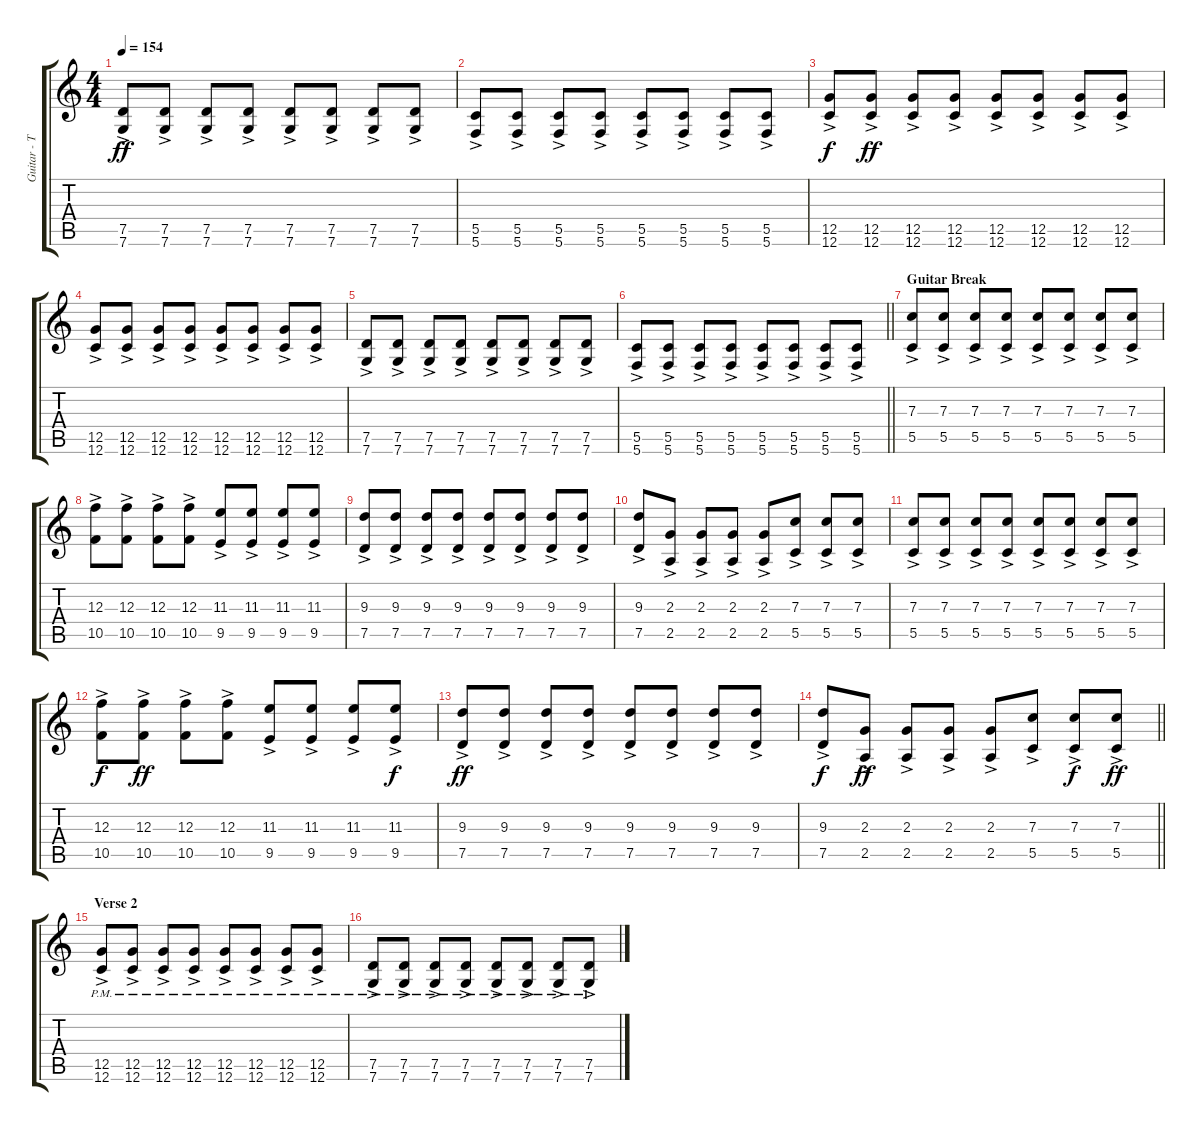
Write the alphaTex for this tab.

\track ("Guitar - Tom " "Guitar - T") {instrument overdrivenguitar}
\staff {score tabs}
\tuning (D4 A3 F3 C3 G2 C2) {hide}
\ts (4 4)
\tempo 154
\clef g2
\ks c
(7.5{ac} 7.6{ac}).8{dy ff} (7.5{ac} 7.6{ac}).8 (7.5{ac} 7.6{ac}).8 (7.5{ac} 7.6{ac}).8 (7.5{ac} 7.6{ac}).8 (7.5{ac} 7.6{ac}).8 (7.5{ac} 7.6{ac}).8 (7.5{ac} 7.6{ac}).8 |
(5.5{ac} 5.6{ac}).8 (5.5{ac} 5.6{ac}).8 (5.5{ac} 5.6{ac}).8 (5.5{ac} 5.6{ac}).8 (5.5{ac} 5.6{ac}).8 (5.5{ac} 5.6{ac}).8 (5.5{ac} 5.6{ac}).8 (5.5{ac} 5.6{ac}).8 |
(12.5{ac} 12.6).8{dy f} (12.5{ac} 12.6{ac}).8{dy ff} (12.5{ac} 12.6{ac}).8 (12.5{ac} 12.6{ac}).8 (12.5{ac} 12.6{ac}).8 (12.5{ac} 12.6{ac}).8 (12.5{ac} 12.6{ac}).8 (12.5{ac} 12.6{ac}).8 |
(12.5{ac} 12.6{ac}).8 (12.5{ac} 12.6{ac}).8 (12.5{ac} 12.6{ac}).8 (12.5{ac} 12.6{ac}).8 (12.5{ac} 12.6{ac}).8 (12.5{ac} 12.6{ac}).8 (12.5{ac} 12.6{ac}).8 (12.5{ac} 12.6{ac}).8 |
(7.5{ac} 7.6{ac}).8 (7.5{ac} 7.6{ac}).8 (7.5{ac} 7.6{ac}).8 (7.5{ac} 7.6{ac}).8 (7.5{ac} 7.6{ac}).8 (7.5{ac} 7.6{ac}).8 (7.5{ac} 7.6{ac}).8 (7.5{ac} 7.6{ac}).8 |
\barLineRight lightlight
(5.5{ac} 5.6{ac}).8 (5.5{ac} 5.6{ac}).8 (5.5{ac} 5.6{ac}).8 (5.5{ac} 5.6{ac}).8 (5.5{ac} 5.6{ac}).8 (5.5{ac} 5.6{ac}).8 (5.5{ac} 5.6{ac}).8 (5.5{ac} 5.6{ac}).8 |
\section ("" "Guitar Break")
(7.3{ac} 5.5{ac}).8{volume 16} (7.3{ac} 5.5{ac}).8 (7.3{ac} 5.5{ac}).8 (7.3{ac} 5.5{ac}).8 (7.3{ac} 5.5{ac}).8 (7.3{ac} 5.5{ac}).8 (7.3{ac} 5.5{ac}).8 (7.3{ac} 5.5{ac}).8 |
(12.3{ac} 10.5{ac}).8 (12.3{ac} 10.5{ac}).8 (12.3{ac} 10.5{ac}).8 (12.3{ac} 10.5{ac}).8 (11.3{ac} 9.5{ac}).8 (11.3{ac} 9.5{ac}).8 (11.3{ac} 9.5{ac}).8 (11.3{ac} 9.5{ac}).8 |
(9.3{ac} 7.5{ac}).8 (9.3{ac} 7.5{ac}).8 (9.3{ac} 7.5{ac}).8 (9.3{ac} 7.5{ac}).8 (9.3{ac} 7.5{ac}).8 (9.3{ac} 7.5{ac}).8 (9.3{ac} 7.5{ac}).8 (9.3{ac} 7.5{ac}).8 |
(9.3{ac} 7.5{ac}).8 (2.3{ac} 2.5{ac}).8 (2.3{ac} 2.5{ac}).8 (2.3{ac} 2.5{ac}).8 (2.3{ac} 2.5{ac}).8 (7.3{ac} 5.5{ac}).8 (7.3{ac} 5.5{ac}).8 (7.3{ac} 5.5{ac}).8 |
(7.3{ac} 5.5{ac}).8 (7.3{ac} 5.5{ac}).8 (7.3{ac} 5.5{ac}).8 (7.3{ac} 5.5{ac}).8 (7.3{ac} 5.5{ac}).8 (7.3{ac} 5.5{ac}).8 (7.3{ac} 5.5{ac}).8 (7.3{ac} 5.5{ac}).8 |
(12.3 10.5{ac}).8{dy f} (12.3{ac} 10.5{ac}).8{dy ff} (12.3{ac} 10.5{ac}).8 (12.3{ac} 10.5{ac}).8 (11.3{ac} 9.5{ac}).8 (11.3{ac} 9.5{ac}).8 (11.3{ac} 9.5{ac}).8 (11.3{ac} 9.5).8{dy f} |
(9.3{ac} 7.5{ac}).8{dy ff} (9.3{ac} 7.5{ac}).8 (9.3{ac} 7.5{ac}).8 (9.3{ac} 7.5{ac}).8 (9.3{ac} 7.5{ac}).8 (9.3{ac} 7.5{ac}).8 (9.3{ac} 7.5{ac}).8 (9.3{ac} 7.5{ac}).8 |
\barLineRight lightlight
(9.3 7.5{ac}).8{dy f} (2.3{ac} 2.5{ac}).8{dy ff} (2.3{ac} 2.5{ac}).8 (2.3{ac} 2.5{ac}).8 (2.3{ac} 2.5{ac}).8 (7.3{ac} 5.5{ac}).8 (7.3 5.5{ac}).8{dy f} (7.3{ac} 5.5{ac}).8{dy ff} |
\section ("" "Verse 2 ")
(12.5{ac} 12.6{ac pm}).8{volume 13} (12.5{ac} 12.6{ac pm}).8 (12.5{ac} 12.6{ac pm}).8 (12.5{ac} 12.6{ac pm}).8 (12.5{ac} 12.6{ac pm}).8 (12.5{ac} 12.6{ac pm}).8 (12.5{ac} 12.6{ac pm}).8 (12.5{ac} 12.6{ac pm}).8 |
(7.5{ac} 7.6{ac pm}).8 (7.5{ac} 7.6{ac pm}).8 (7.5{ac} 7.6{ac pm}).8 (7.5{ac} 7.6{ac pm}).8 (7.5{ac} 7.6{ac pm}).8 (7.5{ac} 7.6{ac pm}).8 (7.5{ac} 7.6{ac pm}).8 (7.5{ac} 7.6{ac pm}).8
